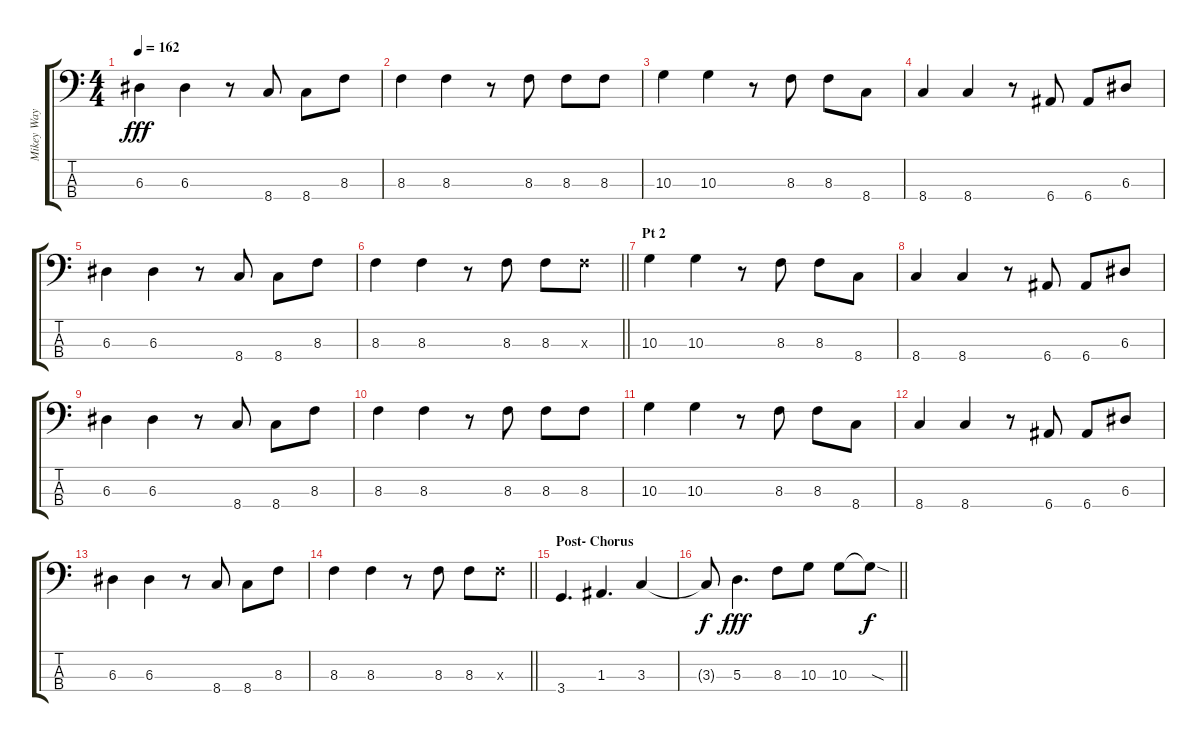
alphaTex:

\track ("Mikey Way [Bass]" "Mikey Way ") {instrument electricbasspick}
\staff {score tabs}
\tuning (G2 D2 A1 E1) {hide}
\ts (4 4)
\tempo 162
\clef f4
\ks c
6.3.4{dy fff} 6.3.4 r.8 8.4.8 8.4.8 8.3.8 |
8.3.4 8.3.4 r.8 8.3.8 8.3.8 8.3.8 |
10.3.4 10.3.4 r.8 8.3.8 8.3.8 8.4.8 |
8.4.4 8.4.4 r.8 6.4.8 6.4.8 6.3.8 |
6.3.4 6.3.4 r.8 8.4.8 8.4.8 8.3.8 |
\barLineRight lightlight
8.3.4 8.3.4 r.8 8.3.8 8.3.8 8.3{x}.8 |
\section ("" "Pt 2")
10.3.4 10.3.4 r.8 8.3.8 8.3.8 8.4.8 |
8.4.4 8.4.4 r.8 6.4.8 6.4.8 6.3.8 |
6.3.4 6.3.4 r.8 8.4.8 8.4.8 8.3.8 |
8.3.4 8.3.4 r.8 8.3.8 8.3.8 8.3.8 |
10.3.4 10.3.4 r.8 8.3.8 8.3.8 8.4.8 |
8.4.4 8.4.4 r.8 6.4.8 6.4.8 6.3.8 |
6.3.4 6.3.4 r.8 8.4.8 8.4.8 8.3.8 |
\barLineRight lightlight
8.3.4 8.3.4 r.8 8.3.8 8.3.8 8.3{x}.8 |
\section ("" "Post- Chorus")
3.4.4{d} 1.3.4{d} 3.3.4 |
\barLineRight lightlight
3.3{t}.8{dy f} 5.3.4{d dy fff} 8.3.8 10.3.8 10.3.8 10.3{sod t}.8{dy f}
